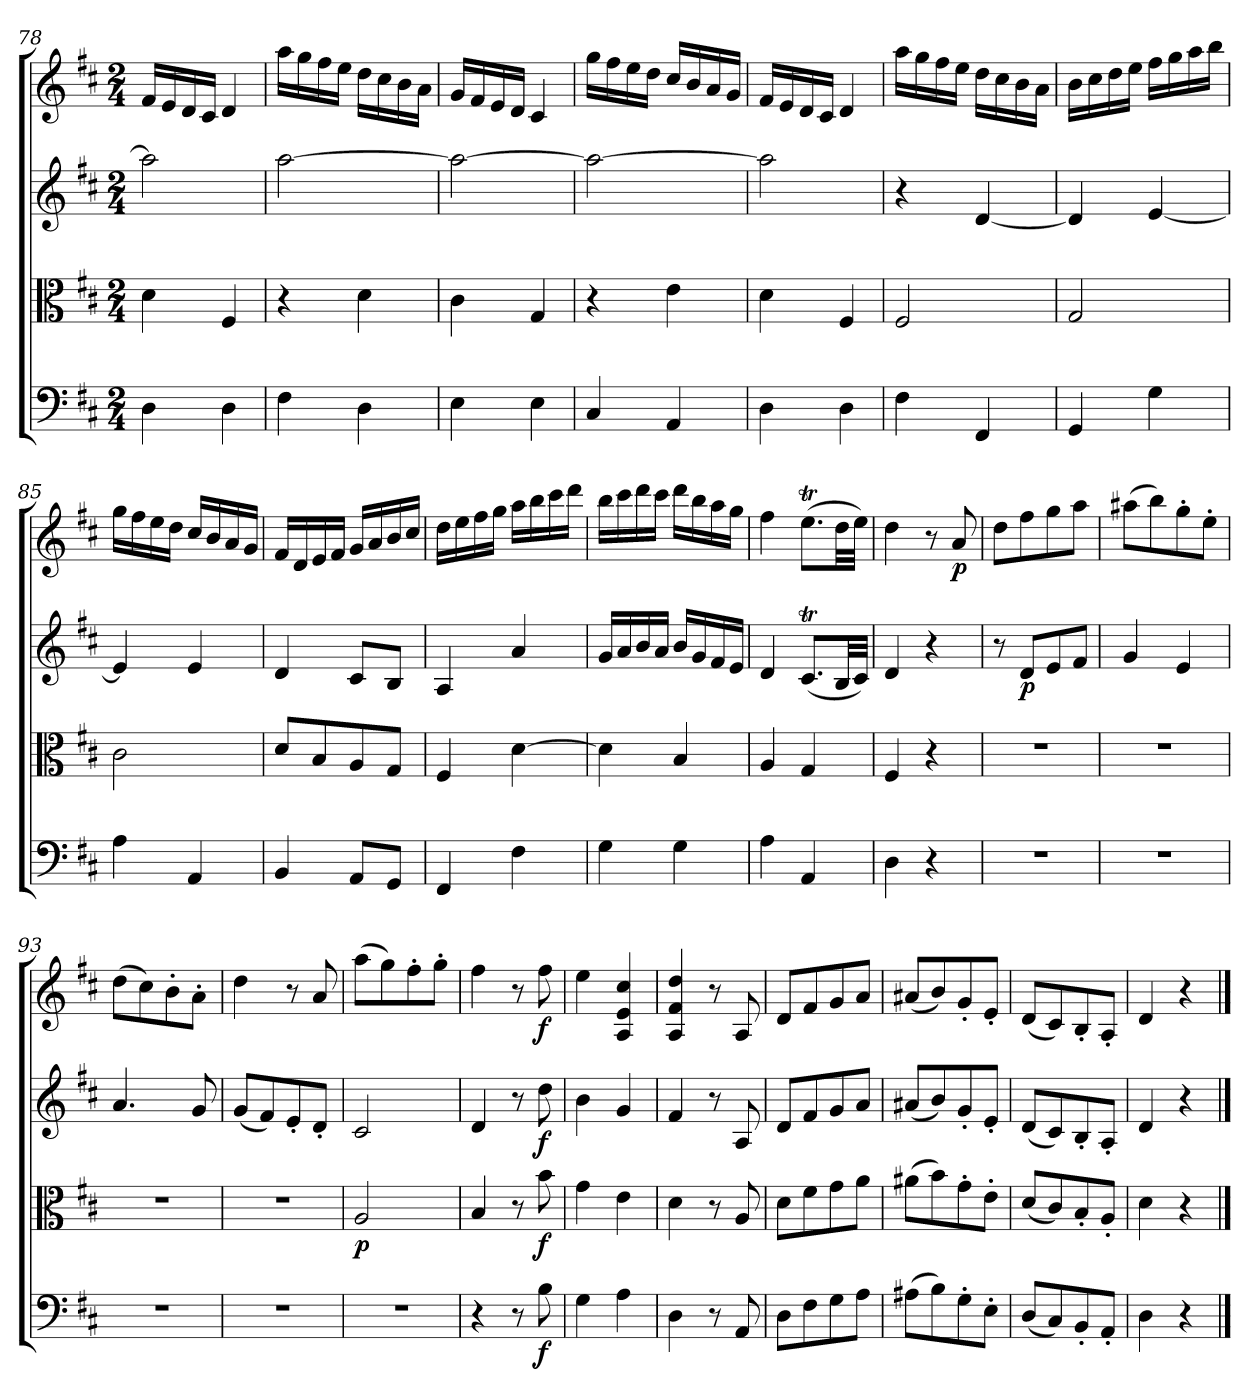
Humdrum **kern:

**kern	**dynam	**kern	**dynam	**kern	**dynam	**kern	**dynam
*part4	*part4	*part3	*part3	*part2	*part2	*part1	*part1
*staff4	*staff4	*staff3	*staff3	*staff2	*staff2	*staff1	*staff1
*clefF4	*	*clefC3	*	*clefG2	*	*clefG2	*
*k[f#c#]	*	*k[f#c#]	*	*k[f#c#]	*	*k[f#c#]	*
*D:	*	*D:	*	*D:	*	*D:	*
*M2/4	*	*M2/4	*	*M2/4	*	*M2/4	*
=78	=78	=78	=78	=78	=78	=78	=78
4D\	.	4d\	.	2aa\]	.	16f#/LL	.
.	.	.	.	.	.	16e/	.
.	.	.	.	.	.	16d/	.
.	.	.	.	.	.	16c#/JJ	.
4D\	.	4F#/	.	.	.	4d/	.
=79	=79	=79	=79	=79	=79	=79	=79
4F#\	.	4r	.	[2aa\	.	16aa\LL	.
.	.	.	.	.	.	16gg\	.
.	.	.	.	.	.	16ff#\	.
.	.	.	.	.	.	16ee\JJ	.
4D\	.	4d\	.	.	.	16dd\LL	.
.	.	.	.	.	.	16cc#\	.
.	.	.	.	.	.	16b\	.
.	.	.	.	.	.	16a\JJ	.
=80	=80	=80	=80	=80	=80	=80	=80
4E\	.	4c#\	.	2aa\_	.	16g/LL	.
.	.	.	.	.	.	16f#/	.
.	.	.	.	.	.	16e/	.
.	.	.	.	.	.	16d/JJ	.
4E\	.	4G/	.	.	.	4c#/	.
=81	=81	=81	=81	=81	=81	=81	=81
4C#/	.	4r	.	2aa\_	.	16gg\LL	.
.	.	.	.	.	.	16ff#\	.
.	.	.	.	.	.	16ee\	.
.	.	.	.	.	.	16dd\JJ	.
4AA/	.	4e\	.	.	.	16cc#/LL	.
.	.	.	.	.	.	16b/	.
.	.	.	.	.	.	16a/	.
.	.	.	.	.	.	16g/JJ	.
=82	=82	=82	=82	=82	=82	=82	=82
4D\	.	4d\	.	2aa\]	.	16f#/LL	.
.	.	.	.	.	.	16e/	.
.	.	.	.	.	.	16d/	.
.	.	.	.	.	.	16c#/JJ	.
4D\	.	4F#/	.	.	.	4d/	.
=83	=83	=83	=83	=83	=83	=83	=83
4F#\	.	2F#/	.	4r	.	16aa\LL	.
.	.	.	.	.	.	16gg\	.
.	.	.	.	.	.	16ff#\	.
.	.	.	.	.	.	16ee\JJ	.
4FF#/	.	.	.	[4d/	.	16dd\LL	.
.	.	.	.	.	.	16cc#\	.
.	.	.	.	.	.	16b\	.
.	.	.	.	.	.	16a\JJ	.
=84	=84	=84	=84	=84	=84	=84	=84
4GG/	.	2G/	.	4d/]	.	16b\LL	.
.	.	.	.	.	.	16cc#\	.
.	.	.	.	.	.	16dd\	.
.	.	.	.	.	.	16ee\JJ	.
4G\	.	.	.	[4e/	.	16ff#\LL	.
.	.	.	.	.	.	16gg\	.
.	.	.	.	.	.	16aa\	.
.	.	.	.	.	.	16bb\JJ	.
=85	=85	=85	=85	=85	=85	=85	=85
4A\	.	2c#\	.	4e/]	.	16gg\LL	.
.	.	.	.	.	.	16ff#\	.
.	.	.	.	.	.	16ee\	.
.	.	.	.	.	.	16dd\JJ	.
4AA/	.	.	.	4e/	.	16cc#/LL	.
.	.	.	.	.	.	16b/	.
.	.	.	.	.	.	16a/	.
.	.	.	.	.	.	16g/JJ	.
=86	=86	=86	=86	=86	=86	=86	=86
4BB/	.	8d/L	.	4d/	.	16f#/LL	.
.	.	.	.	.	.	16d/	.
.	.	8B/	.	.	.	16e/	.
.	.	.	.	.	.	16f#/JJ	.
8AA/L	.	8A/	.	8c#/L	.	16g/LL	.
.	.	.	.	.	.	16a/	.
8GG/J	.	8G/J	.	8B/J	.	16b/	.
.	.	.	.	.	.	16cc#/JJ	.
=87	=87	=87	=87	=87	=87	=87	=87
4FF#/	.	4F#/	.	4A/	.	16dd\LL	.
.	.	.	.	.	.	16ee\	.
.	.	.	.	.	.	16ff#\	.
.	.	.	.	.	.	16gg\JJ	.
4F#\	.	[4d\	.	4a/	.	16aa\LL	.
.	.	.	.	.	.	16bb\	.
.	.	.	.	.	.	16ccc#\	.
.	.	.	.	.	.	16ddd\JJ	.
=88	=88	=88	=88	=88	=88	=88	=88
4G\	.	4d\]	.	16g/LL	.	16bb\LL	.
.	.	.	.	16a/	.	16ccc#\	.
.	.	.	.	16b/	.	16ddd\	.
.	.	.	.	16a/JJ	.	16ccc#\JJ	.
4G\	.	4B/	.	16b/LL	.	16ddd\LL	.
.	.	.	.	16g/	.	16bb\	.
.	.	.	.	16f#/	.	16aa\	.
.	.	.	.	16e/JJ	.	16gg\JJ	.
=89	=89	=89	=89	=89	=89	=89	=89
4A\	.	4A/	.	4d/	.	4ff#\	.
4AA/	.	4G/	.	(8.c#t/L	.	(8.eeT\L	.
.	.	.	.	32B/LL	.	32dd\LL	.
.	.	.	.	32c#/JJJ)	.	32ee\JJJ)	.
=90	=90	=90	=90	=90	=90	=90	=90
4D\	.	4F#/	.	4d/	.	4dd\	.
4r	.	4r	.	4r	.	8r	.
.	.	.	.	.	.	8a/	p
=91	=91	=91	=91	=91	=91	=91	=91
2r	.	2r	.	8r	.	8dd\L	.
.	.	.	.	8d/L	p	8ff#\	.
.	.	.	.	8e/	.	8gg\	.
.	.	.	.	8f#/J	.	8aa\J	.
=92	=92	=92	=92	=92	=92	=92	=92
2r	.	2r	.	4g/	.	(8aa#X\L	.
.	.	.	.	.	.	8bb\)	.
.	.	.	.	4e/	.	8gg'\	.
.	.	.	.	.	.	8ee'\J	.
=93	=93	=93	=93	=93	=93	=93	=93
2r	.	2r	.	4.a/	.	(8dd\L	.
.	.	.	.	.	.	8cc#\)	.
.	.	.	.	.	.	8b'\	.
.	.	.	.	8g/	.	8a'\J	.
=94	=94	=94	=94	=94	=94	=94	=94
2r	.	2r	.	(8g/L	.	4dd\	.
.	.	.	.	8f#/)	.	.	.
.	.	.	.	8e'/	.	8r	.
.	.	.	.	8d'/J	.	8a/	.
=95	=95	=95	=95	=95	=95	=95	=95
2r	.	2A/	p	2c#/	.	(8aa\L	.
.	.	.	.	.	.	8gg\)	.
.	.	.	.	.	.	8ff#'\	.
.	.	.	.	.	.	8gg'\J	.
=96	=96	=96	=96	=96	=96	=96	=96
4r	.	4B/	.	4d/	.	4ff#\	.
8r	.	8r	.	8r	.	8r	.
8B\	f	8b\	f	8dd\	f	8ff#\	f
=97	=97	=97	=97	=97	=97	=97	=97
4G\	.	4g\	.	4b\	.	4ee\	.
4A\	.	4e\	.	4g/	.	4A/ 4e/ 4cc#/	.
=98	=98	=98	=98	=98	=98	=98	=98
4D\	.	4d\	.	4f#/	.	4A/ 4f#/ 4dd/	.
8r	.	8r	.	8r	.	8r	.
8AA/	.	8A/	.	8A/	.	8A/	.
=99	=99	=99	=99	=99	=99	=99	=99
8D\L	.	8d\L	.	8d/L	.	8d/L	.
8F#\	.	8f#\	.	8f#/	.	8f#/	.
8G\	.	8g\	.	8g/	.	8g/	.
8A\J	.	8a\J	.	8a/J	.	8a/J	.
=100	=100	=100	=100	=100	=100	=100	=100
(8A#X\L	.	(8a#X\L	.	(8a#X/L	.	(8a#X/L	.
8B\)	.	8b\)	.	8b/)	.	8b/)	.
8G'\	.	8g'\	.	8g'/	.	8g'/	.
8E'\J	.	8e'\J	.	8e'/J	.	8e'/J	.
=101	=101	=101	=101	=101	=101	=101	=101
(8D/L	.	(8d/L	.	(8d/L	.	(8d/L	.
8C#/)	.	8c#/)	.	8c#/)	.	8c#/)	.
8BB'/	.	8B'/	.	8B'/	.	8B'/	.
8AA'/J	.	8A'/J	.	8A'/J	.	8A'/J	.
=102	=102	=102	=102	=102	=102	=102	=102
4D\	.	4d\	.	4d/	.	4d/	.
4r	.	4r	.	4r	.	4r	.
==	==	==	==	==	==	==	==
*-	*-	*-	*-	*-	*-	*-	*-
